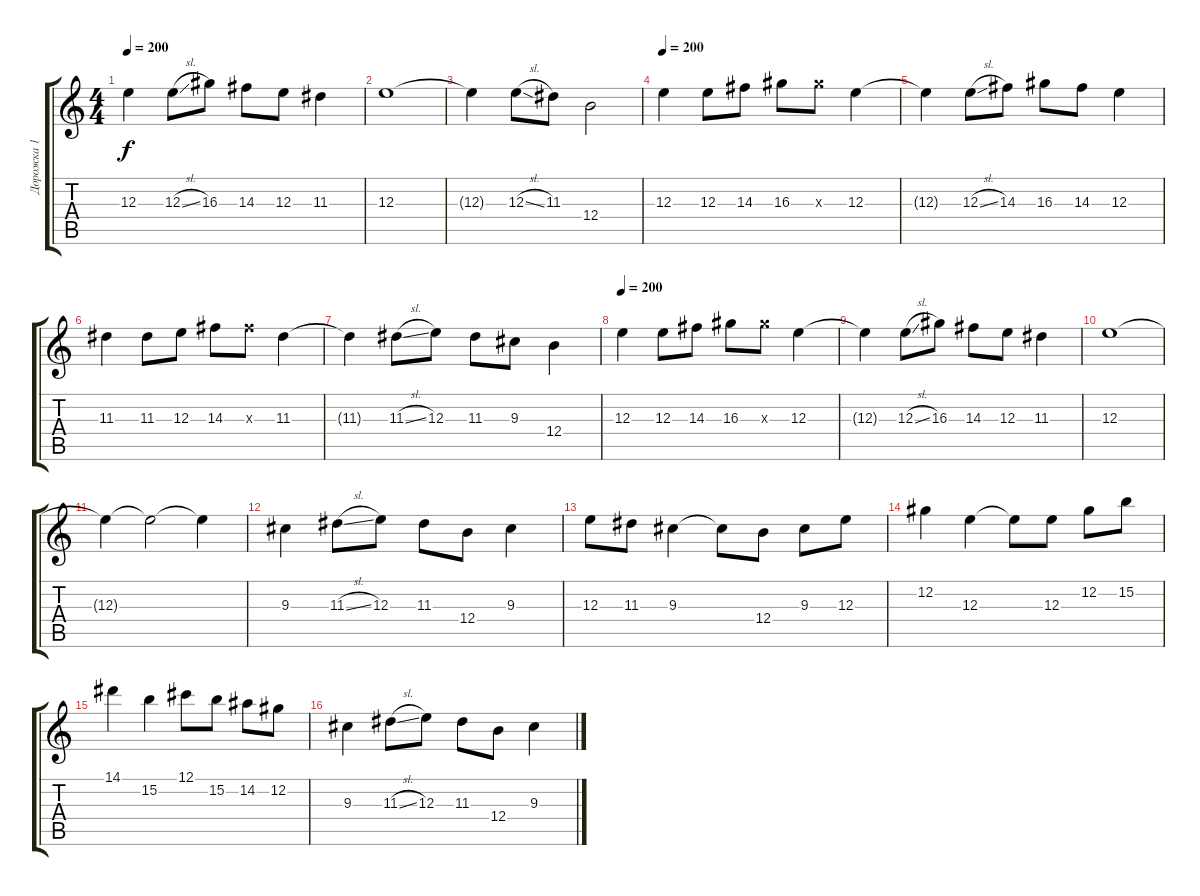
\track ("Дорожка 1" "Дорожка 1") {instrument distortionguitar}
\staff {score tabs}
\tuning (Db4 Ab3 E3 B2 Gb2 Db2) {hide}
\ts (4 4)
\tempo 200
\clef g2
\ks c
12.3{t}.4{dy f} 12.3{sl}.8 16.3.8 14.3.8 12.3.8 11.3.4 |
12.3.1 |
12.3{t}.4 12.3{sl}.8 11.3.8 12.4.2 |
\tempo 200
12.3.4 12.3.8 14.3.8 16.3.8 16.3{x}.8 12.3.4 |
12.3{t}.4 12.3{sl}.8 14.3.8 16.3.8 14.3.8 12.3.4 |
11.3.4 11.3.8 12.3.8 14.3.8 14.3{x}.8 11.3.4 |
11.3{t}.4 11.3{sl}.8 12.3.8 11.3.8 9.3.8 12.4.4 |
\tempo 200
12.3.4 12.3.8 14.3.8 16.3.8 16.3{x}.8 12.3.4 |
12.3{t}.4 12.3{sl}.8 16.3.8 14.3.8 12.3.8 11.3.4 |
12.3.1 |
12.3{t}.4 12.3{t}.2 12.3{t}.4 |
9.3.4 11.3{sl}.8 12.3.8 11.3.8 12.4.8 9.3.4 |
12.3.8 11.3.8 9.3.4 9.3{t}.8 12.4.8 9.3.8 12.3.8 |
12.2.4 12.3.4 12.3{t}.8 12.3.8 12.2.8 15.2.8 |
14.1.4 15.2.4 12.1.8 15.2.8 14.2.8 12.2.8 |
9.3.4 11.3{sl}.8 12.3.8 11.3.8 12.4.8 9.3.4
